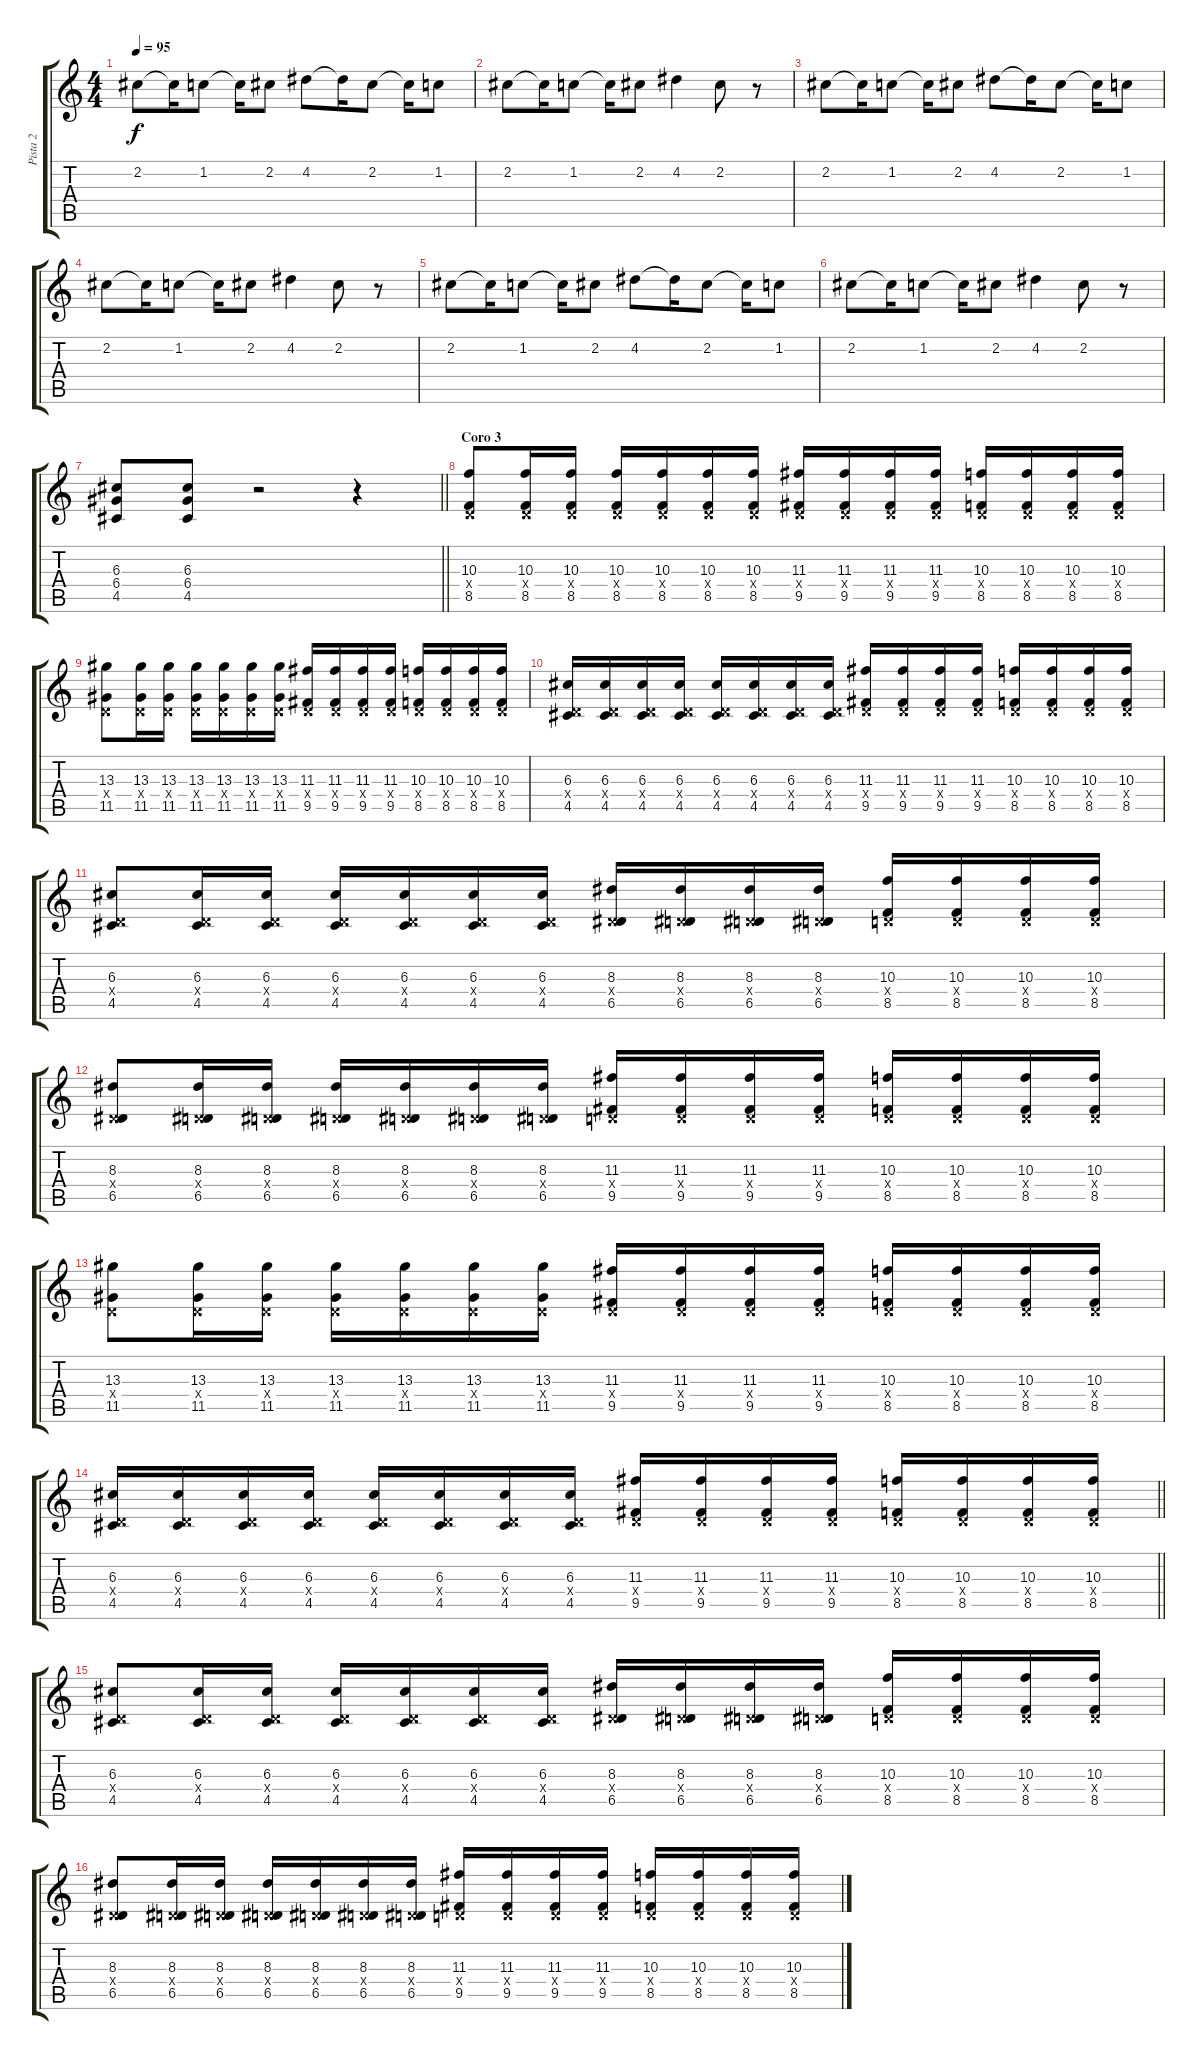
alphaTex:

\track ("Pista 2" "Pista 2") {instrument distortionguitar}
\staff {score tabs}
\tuning (E4 B3 G3 D3 A2 E2) {hide}
\ts (4 4)
\tempo 95
\clef g2
\ks c
2.2.8{dy f} 2.2{t}.16 1.2.8 1.2{t}.16 2.2.8 4.2.8 4.2{t}.16 2.2.8 2.2{t}.16 1.2.8 |
2.2.8 2.2{t}.16 1.2.8 1.2{t}.16 2.2.8 4.2.4 2.2.8 r.8 |
2.2.8 2.2{t}.16 1.2.8 1.2{t}.16 2.2.8 4.2.8 4.2{t}.16 2.2.8 2.2{t}.16 1.2.8 |
2.2.8 2.2{t}.16 1.2.8 1.2{t}.16 2.2.8 4.2.4 2.2.8 r.8 |
2.2.8 2.2{t}.16 1.2.8 1.2{t}.16 2.2.8 4.2.8 4.2{t}.16 2.2.8 2.2{t}.16 1.2.8 |
2.2.8 2.2{t}.16 1.2.8 1.2{t}.16 2.2.8 4.2.4 2.2.8 r.8 |
\barLineRight lightlight
(6.3 6.4 4.5).8 (6.3 6.4 4.5).8 r.2 r.4 |
\section ("" "Coro 3")
(10.3 0.4{x} 8.5).8 (10.3 0.4{x} 8.5).16 (10.3 0.4{x} 8.5).16 (10.3 0.4{x} 8.5).16 (10.3 0.4{x} 8.5).16 (10.3 0.4{x} 8.5).16 (10.3 0.4{x} 8.5).16 (11.3 0.4{x} 9.5).16 (11.3 0.4{x} 9.5).16 (11.3 0.4{x} 9.5).16 (11.3 0.4{x} 9.5).16 (10.3 0.4{x} 8.5).16 (10.3 0.4{x} 8.5).16 (10.3 0.4{x} 8.5).16 (10.3 0.4{x} 8.5).16 |
(13.3 0.4{x} 11.5).8 (13.3 0.4{x} 11.5).16 (13.3 0.4{x} 11.5).16 (13.3 0.4{x} 11.5).16 (13.3 0.4{x} 11.5).16 (13.3 0.4{x} 11.5).16 (13.3 0.4{x} 11.5).16 (11.3 0.4{x} 9.5).16 (11.3 0.4{x} 9.5).16 (11.3 0.4{x} 9.5).16 (11.3 0.4{x} 9.5).16 (10.3 0.4{x} 8.5).16 (10.3 0.4{x} 8.5).16 (10.3 0.4{x} 8.5).16 (10.3 0.4{x} 8.5).16 |
(6.3 0.4{x} 4.5).16 (6.3 0.4{x} 4.5).16 (6.3 0.4{x} 4.5).16 (6.3 0.4{x} 4.5).16 (6.3 0.4{x} 4.5).16 (6.3 0.4{x} 4.5).16 (6.3 0.4{x} 4.5).16 (6.3 0.4{x} 4.5).16 (11.3 0.4{x} 9.5).16 (11.3 0.4{x} 9.5).16 (11.3 0.4{x} 9.5).16 (11.3 0.4{x} 9.5).16 (10.3 0.4{x} 8.5).16 (10.3 0.4{x} 8.5).16 (10.3 0.4{x} 8.5).16 (10.3 0.4{x} 8.5).16 |
(6.3 0.4{x} 4.5).8 (6.3 0.4{x} 4.5).16 (6.3 0.4{x} 4.5).16 (6.3 0.4{x} 4.5).16 (6.3 0.4{x} 4.5).16 (6.3 0.4{x} 4.5).16 (6.3 0.4{x} 4.5).16 (8.3 0.4{x} 6.5).16 (8.3 0.4{x} 6.5).16 (8.3 0.4{x} 6.5).16 (8.3 0.4{x} 6.5).16 (10.3 0.4{x} 8.5).16 (10.3 0.4{x} 8.5).16 (10.3 0.4{x} 8.5).16 (10.3 0.4{x} 8.5).16 |
(8.3 0.4{x} 6.5).8 (8.3 0.4{x} 6.5).16 (8.3 0.4{x} 6.5).16 (8.3 0.4{x} 6.5).16 (8.3 0.4{x} 6.5).16 (8.3 0.4{x} 6.5).16 (8.3 0.4{x} 6.5).16 (11.3 0.4{x} 9.5).16 (11.3 0.4{x} 9.5).16 (11.3 0.4{x} 9.5).16 (11.3 0.4{x} 9.5).16 (10.3 0.4{x} 8.5).16 (10.3 0.4{x} 8.5).16 (10.3 0.4{x} 8.5).16 (10.3 0.4{x} 8.5).16 |
(13.3 0.4{x} 11.5).8 (13.3 0.4{x} 11.5).16 (13.3 0.4{x} 11.5).16 (13.3 0.4{x} 11.5).16 (13.3 0.4{x} 11.5).16 (13.3 0.4{x} 11.5).16 (13.3 0.4{x} 11.5).16 (11.3 0.4{x} 9.5).16 (11.3 0.4{x} 9.5).16 (11.3 0.4{x} 9.5).16 (11.3 0.4{x} 9.5).16 (10.3 0.4{x} 8.5).16 (10.3 0.4{x} 8.5).16 (10.3 0.4{x} 8.5).16 (10.3 0.4{x} 8.5).16 |
\barLineRight lightlight
(6.3 0.4{x} 4.5).16 (6.3 0.4{x} 4.5).16 (6.3 0.4{x} 4.5).16 (6.3 0.4{x} 4.5).16 (6.3 0.4{x} 4.5).16 (6.3 0.4{x} 4.5).16 (6.3 0.4{x} 4.5).16 (6.3 0.4{x} 4.5).16 (11.3 0.4{x} 9.5).16 (11.3 0.4{x} 9.5).16 (11.3 0.4{x} 9.5).16 (11.3 0.4{x} 9.5).16 (10.3 0.4{x} 8.5).16 (10.3 0.4{x} 8.5).16 (10.3 0.4{x} 8.5).16 (10.3 0.4{x} 8.5).16 |
(6.3 0.4{x} 4.5).8 (6.3 0.4{x} 4.5).16 (6.3 0.4{x} 4.5).16 (6.3 0.4{x} 4.5).16 (6.3 0.4{x} 4.5).16 (6.3 0.4{x} 4.5).16 (6.3 0.4{x} 4.5).16 (8.3 0.4{x} 6.5).16 (8.3 0.4{x} 6.5).16 (8.3 0.4{x} 6.5).16 (8.3 0.4{x} 6.5).16 (10.3 0.4{x} 8.5).16 (10.3 0.4{x} 8.5).16 (10.3 0.4{x} 8.5).16 (10.3 0.4{x} 8.5).16 |
(8.3 0.4{x} 6.5).8 (8.3 0.4{x} 6.5).16 (8.3 0.4{x} 6.5).16 (8.3 0.4{x} 6.5).16 (8.3 0.4{x} 6.5).16 (8.3 0.4{x} 6.5).16 (8.3 0.4{x} 6.5).16 (11.3 0.4{x} 9.5).16 (11.3 0.4{x} 9.5).16 (11.3 0.4{x} 9.5).16 (11.3 0.4{x} 9.5).16 (10.3 0.4{x} 8.5).16 (10.3 0.4{x} 8.5).16 (10.3 0.4{x} 8.5).16 (10.3 0.4{x} 8.5).16
